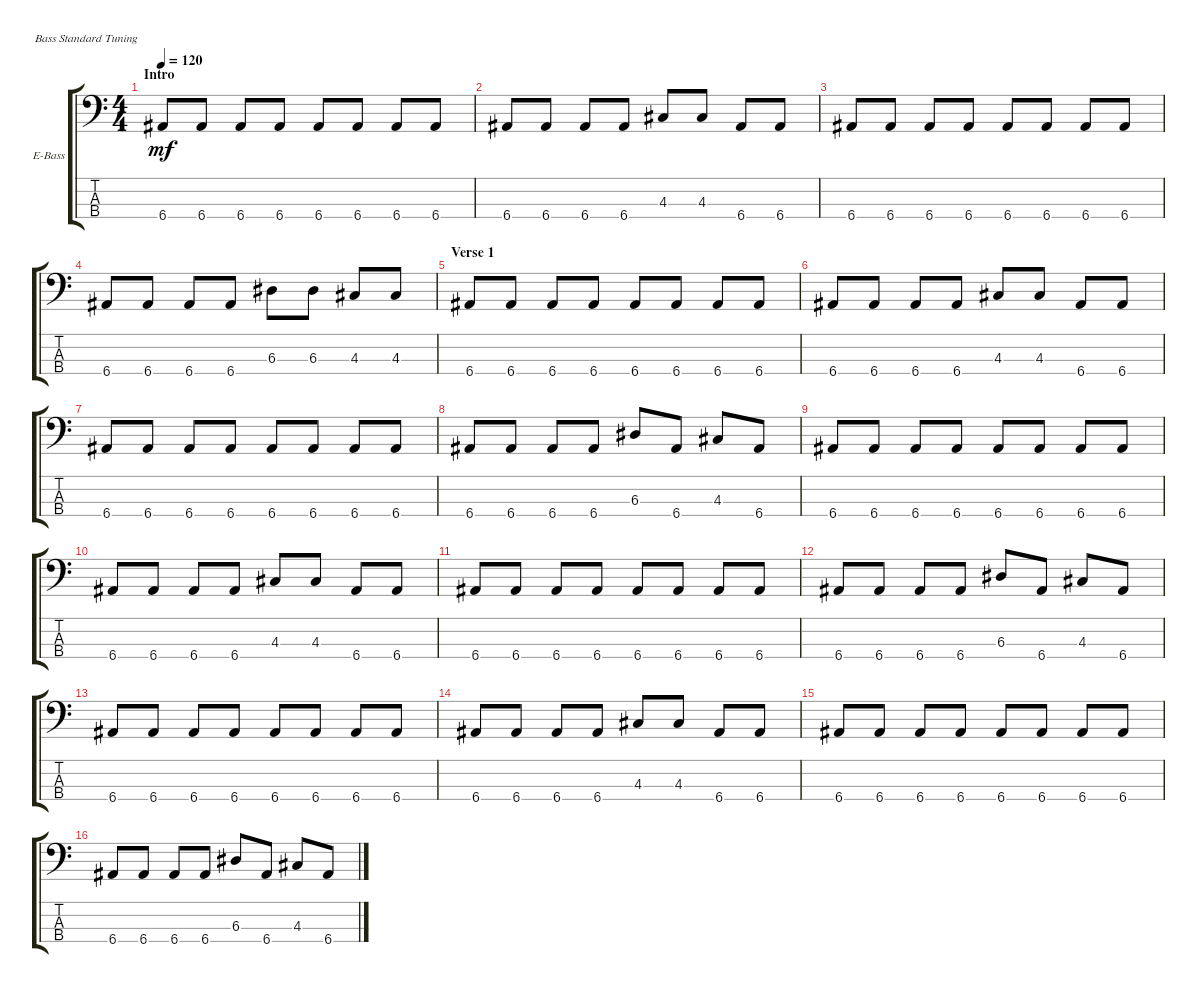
\defaultSystemsLayout 4
\bracketExtendMode groupsimilarinstruments
\firstSystemTrackNameOrientation horizontal
\otherSystemsTrackNameOrientation horizontal
\track ("Electric Bass" "E-Bass") {instrument electricbassfinger}
\staff {score tabs}
\tuning (G2 D2 A1 E1)
\ts (4 4)
\section ("" "Intro")
\tempo 120
\clef f4
\ks c
6.4.8{dy mf instrument electricbassfinger} 6.4.8 6.4.8 6.4.8 6.4.8 6.4.8 6.4.8 6.4.8 |
6.4.8 6.4.8 6.4.8 6.4.8 4.3.8 4.3.8 6.4.8 6.4.8 |
6.4.8 6.4.8 6.4.8 6.4.8 6.4.8 6.4.8 6.4.8 6.4.8 |
6.4.8 6.4.8 6.4.8 6.4.8 6.3.8 6.3.8 4.3.8 4.3.8 |
\section ("" "Verse 1")
6.4.8 6.4.8 6.4.8 6.4.8 6.4.8 6.4.8 6.4.8 6.4.8 |
6.4.8 6.4.8 6.4.8 6.4.8 4.3.8 4.3.8 6.4.8 6.4.8 |
6.4.8 6.4.8 6.4.8 6.4.8 6.4.8 6.4.8 6.4.8 6.4.8 |
6.4.8 6.4.8 6.4.8 6.4.8 6.3.8 6.4.8 4.3.8 6.4.8 |
6.4.8 6.4.8 6.4.8 6.4.8 6.4.8 6.4.8 6.4.8 6.4.8 |
6.4.8 6.4.8 6.4.8 6.4.8 4.3.8 4.3.8 6.4.8 6.4.8 |
6.4.8 6.4.8 6.4.8 6.4.8 6.4.8 6.4.8 6.4.8 6.4.8 |
6.4.8 6.4.8 6.4.8 6.4.8 6.3.8 6.4.8 4.3.8 6.4.8 |
6.4.8 6.4.8 6.4.8 6.4.8 6.4.8 6.4.8 6.4.8 6.4.8 |
6.4.8 6.4.8 6.4.8 6.4.8 4.3.8 4.3.8 6.4.8 6.4.8 |
6.4.8 6.4.8 6.4.8 6.4.8 6.4.8 6.4.8 6.4.8 6.4.8 |
6.4.8 6.4.8 6.4.8 6.4.8 6.3.8 6.4.8 4.3.8 6.4.8
